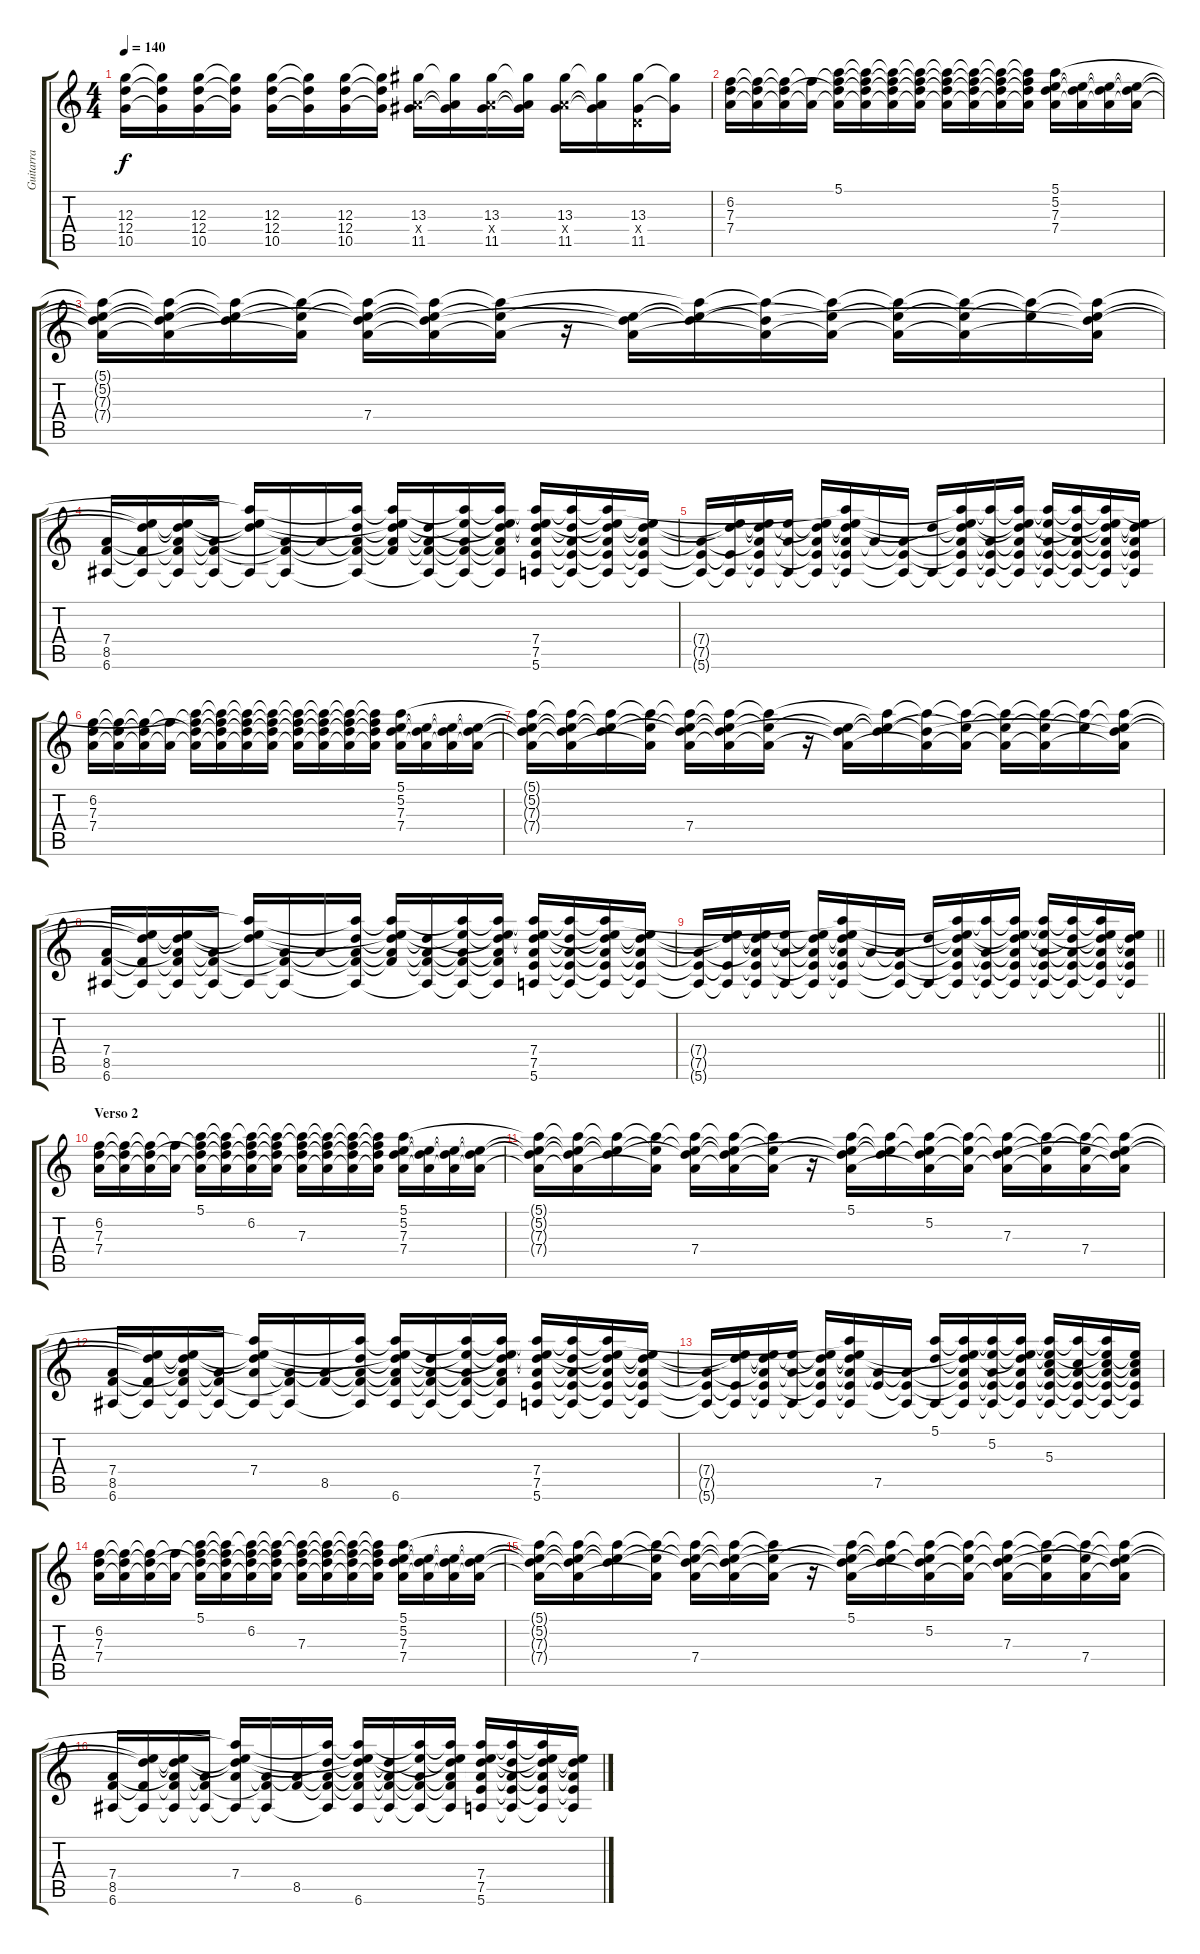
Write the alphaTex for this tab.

\track ("Guitarra" "Guitarra") {instrument distortionguitar}
\staff {score tabs}
\tuning (E4 B3 G3 D3 A2 E2) {hide}
\ts (4 4)
\tempo 140
\clef g2
\ks c
(12.3 12.4 10.5).16{dy f} (12.3{t} 12.4{t} 10.5{t}).16 (12.3 12.4 10.5).16 (12.3{t} 12.4{t} 10.5{t}).16 (12.3 12.4 10.5).16 (12.3{t} 12.4{t} 10.5{t}).16 (12.3 12.4 10.5).16 (12.3{t} 12.4{t} 10.5{t}).16 (13.3 7.4{x} 11.5).16 (13.3{t} 7.4{t} 11.5{t}).16 (13.3 7.4{x} 11.5).16 (13.3{t} 7.4{t} 11.5{t}).16 (13.3 7.4{x} 11.5).16 (13.3{t} 7.4{t} 11.5{t}).16 (13.3 0.4{x} 11.5).16 (13.3{t} 11.5{t}).16 |
(6.2 7.3 7.4).16 (6.2{t} 7.3{t} 7.4{t}).16 (6.2{t} 7.3{t} 7.4{t}).16 (6.2{t} 7.4{t}).16 (5.1 6.2{t} 7.3{t} 7.4{t}).16 (5.1{t} 6.2{t} 7.3{t} 7.4{t}).16 (5.1{t} 6.2{t} 7.3{t} 7.4{t}).16 (5.1{t} 6.2{t} 7.3{t} 7.4{t}).16 (5.1{t} 6.2{t} 7.3{t} 7.4{t}).16 (5.1{t} 6.2{t} 7.3{t} 7.4{t}).16 (5.1{t} 6.2{t} 7.3{t} 7.4{t}).16 (5.1{t} 6.2{t} 7.3{t} 7.4{t}).16 (5.1 5.2 7.3 7.4).16 (5.2{t} 7.3{t} 7.4{t}).16 (5.2{t} 7.3{t} 7.4{t}).16 (5.2{t} 7.3{t} 7.4{t}).16 |
(5.1{t} 5.2{t} 7.3{t} 7.4{t}).16 (5.1{t} 5.2{t} 7.3{t} 7.4{t}).16 (5.1{t} 5.2{t} 7.3{t}).16 (5.1{t} 5.2{t} 7.4{t}).16 (5.1{t} 5.2{t} 7.3{t} 7.4).16 (5.1{t} 5.2{t} 7.3{t} 7.4{t}).16 (5.1{t} 5.2{t} 7.4{t}).16 r.16 (5.2{t} 7.3{t} 7.4{t}).16 (5.1{t} 5.2{t} 7.3{t}).16 (5.1{t} 7.3{t} 7.4{t}).16 (5.1{t} 5.2{t} 7.4{t}).16 (5.1{t} 5.2{t} 7.4{t}).16 (5.1{t} 5.2{t} 7.4{t}).16 (5.1{t} 5.2{t}).16 (5.1{t} 5.2{t} 7.3{t} 7.4{t}).16 |
(7.4 8.5 6.6).16 (5.2{t} 7.3{t} 8.5{t} 6.6{t}).16 (5.2{t} 7.3{t} 7.4{t} 8.5{t} 6.6{t}).16 (7.4{t} 8.5{t} 6.6{t}).16 (5.1{t} 5.2{t} 7.3{t} 6.6{t}).16 (7.4{t} 8.5{t} 6.6{t}).16 7.4{t}.16 (5.1{t} 7.3{t} 7.4{t} 8.5{t} 6.6{t}).16 (5.1{t} 5.2{t} 7.3{t} 7.4{t} 8.5{t}).16 (7.3{t} 7.4{t} 8.5{t} 6.6{t}).16 (5.1{t} 5.2{t} 7.4{t} 8.5{t} 6.6{t}).16 (5.1{t} 5.2{t} 7.3{t} 7.4{t} 8.5{t} 6.6{t}).16 (5.1{t} 5.2{t} 7.3{t} 7.4 7.5 5.6).16 (5.1{t} 7.3{t} 7.4{t} 7.5{t} 5.6{t}).16 (5.1{t} 5.2{t} 7.3{t} 7.4{t} 7.5{t} 5.6{t}).16 (5.2{t} 7.3{t} 7.4{t} 7.5{t} 5.6{t}).16 |
(7.4{t} 7.5{t} 5.6{t}).16 (5.2{t} 7.3{t} 7.5{t} 5.6{t}).16 (5.2{t} 7.3{t} 7.4{t} 7.5{t} 5.6{t}).16 (5.2{t} 7.4{t} 5.6{t}).16 (5.2{t} 7.3{t} 7.4{t} 7.5{t} 5.6{t}).16 (5.1{t} 5.2{t} 7.3{t} 7.4{t} 7.5{t} 5.6{t}).16 7.4{t}.16 (7.4{t} 7.5{t} 5.6{t}).16 (7.3{t} 5.6{t}).16 (5.1{t} 5.2{t} 7.3{t} 7.4{t} 7.5{t} 5.6{t}).16 (5.1{t} 7.4{t} 7.5{t} 5.6{t}).16 (5.1{t} 5.2{t} 7.3{t} 7.4{t} 7.5{t} 5.6{t}).16 (5.1{t} 5.2{t} 7.4{t} 7.5{t} 5.6{t}).16 (5.1{t} 7.3{t} 7.4{t} 7.5{t} 5.6{t}).16 (5.1{t} 5.2{t} 7.3{t} 7.4{t} 7.5{t} 5.6{t}).16 (5.2{t} 7.3{t} 7.4{t} 7.5{t} 5.6{t}).16 |
(6.2 7.3 7.4).16 (6.2{t} 7.3{t} 7.4{t}).16 (6.2{t} 7.3{t} 7.4{t}).16 (6.2{t} 7.4{t}).16 (5.1{t} 6.2{t} 7.3{t} 7.4{t}).16 (5.1{t} 6.2{t} 7.3{t} 7.4{t}).16 (5.1{t} 6.2{t} 7.3{t} 7.4{t}).16 (5.1{t} 6.2{t} 7.3{t} 7.4{t}).16 (5.1{t} 6.2{t} 7.3{t} 7.4{t}).16 (5.1{t} 6.2{t} 7.3{t} 7.4{t}).16 (5.1{t} 6.2{t} 7.3{t} 7.4{t}).16 (5.1{t} 6.2{t} 7.3{t} 7.4{t}).16 (5.1 5.2 7.3 7.4).16 (5.2{t} 7.3{t} 7.4{t}).16 (5.2{t} 7.3{t} 7.4{t}).16 (5.2{t} 7.3{t} 7.4{t}).16 |
(5.1{t} 5.2{t} 7.3{t} 7.4{t}).16 (5.1{t} 5.2{t} 7.3{t} 7.4{t}).16 (5.1{t} 5.2{t} 7.3{t}).16 (5.1{t} 5.2{t} 7.4{t}).16 (5.1{t} 5.2{t} 7.3{t} 7.4).16 (5.1{t} 5.2{t} 7.3{t} 7.4{t}).16 (5.1{t} 5.2{t} 7.4{t}).16 r.16 (5.2{t} 7.3{t} 7.4{t}).16 (5.1{t} 5.2{t} 7.3{t}).16 (5.1{t} 7.3{t} 7.4{t}).16 (5.1{t} 5.2{t} 7.4{t}).16 (5.1{t} 5.2{t} 7.4{t}).16 (5.1{t} 5.2{t} 7.4{t}).16 (5.1{t} 5.2{t}).16 (5.1{t} 5.2{t} 7.3{t} 7.4{t}).16 |
(7.4 8.5 6.6).16 (5.2{t} 7.3{t} 8.5{t} 6.6{t}).16 (5.2{t} 7.3{t} 7.4{t} 8.5{t} 6.6{t}).16 (7.4{t} 8.5{t} 6.6{t}).16 (5.1{t} 5.2{t} 7.3{t} 6.6{t}).16 (7.4{t} 8.5{t} 6.6{t}).16 7.4{t}.16 (5.1{t} 7.3{t} 7.4{t} 8.5{t} 6.6{t}).16 (5.1{t} 5.2{t} 7.3{t} 7.4{t} 8.5{t}).16 (7.3{t} 7.4{t} 8.5{t} 6.6{t}).16 (5.1{t} 5.2{t} 7.4{t} 8.5{t} 6.6{t}).16 (5.1{t} 5.2{t} 7.3{t} 7.4{t} 8.5{t} 6.6{t}).16 (5.1{t} 5.2{t} 7.3{t} 7.4 7.5 5.6).16 (5.1{t} 7.3{t} 7.4{t} 7.5{t} 5.6{t}).16 (5.1{t} 5.2{t} 7.3{t} 7.4{t} 7.5{t} 5.6{t}).16 (5.2{t} 7.3{t} 7.4{t} 7.5{t} 5.6{t}).16 |
\barLineRight lightlight
(7.4{t} 7.5{t} 5.6{t}).16 (5.2{t} 7.3{t} 7.5{t} 5.6{t}).16 (5.2{t} 7.3{t} 7.4{t} 7.5{t} 5.6{t}).16 (5.2{t} 7.4{t} 5.6{t}).16 (5.2{t} 7.3{t} 7.4{t} 7.5{t} 5.6{t}).16 (5.1{t} 5.2{t} 7.3{t} 7.4{t} 7.5{t} 5.6{t}).16 7.4{t}.16 (7.4{t} 7.5{t} 5.6{t}).16 (7.3{t} 5.6{t}).16 (5.1{t} 5.2{t} 7.3{t} 7.4{t} 7.5{t} 5.6{t}).16 (5.1{t} 7.4{t} 7.5{t} 5.6{t}).16 (5.1{t} 5.2{t} 7.3{t} 7.4{t} 7.5{t} 5.6{t}).16 (5.1{t} 5.2{t} 7.4{t} 7.5{t} 5.6{t}).16 (5.1{t} 7.3{t} 7.4{t} 7.5{t} 5.6{t}).16 (5.1{t} 5.2{t} 7.3{t} 7.4{t} 7.5{t} 5.6{t}).16 (5.2{t} 7.3{t} 7.4{t} 7.5{t} 5.6{t}).16 |
\section ("" "Verso 2")
(6.2 7.3 7.4).16{instrument electricguitarjazz} (6.2{t} 7.3{t} 7.4{t}).16 (6.2{t} 7.3{t} 7.4{t}).16 (6.2{t} 7.4{t}).16 (5.1 6.2{t} 7.3{t} 7.4{t}).16 (5.1{t} 6.2{t} 7.3{t} 7.4{t}).16 (5.1{t} 6.2 7.3{t} 7.4{t}).16 (5.1{t} 6.2{t} 7.3{t} 7.4{t}).16 (5.1{t} 6.2{t} 7.3 7.4{t}).16 (5.1{t} 6.2{t} 7.3{t} 7.4{t}).16 (5.1{t} 6.2{t} 7.3{t} 7.4{t}).16 (5.1{t} 6.2{t} 7.3{t} 7.4{t}).16 (5.1 5.2 7.3 7.4).16 (5.2{t} 7.3{t} 7.4{t}).16 (5.2{t} 7.3{t} 7.4{t}).16 (5.2{t} 7.3{t} 7.4{t}).16 |
(5.1{t} 5.2{t} 7.3{t} 7.4{t}).16 (5.1{t} 5.2{t} 7.3{t} 7.4{t}).16 (5.1{t} 5.2{t} 7.3{t}).16 (5.1{t} 5.2{t} 7.4{t}).16 (5.1{t} 5.2{t} 7.3{t} 7.4).16 (5.1{t} 5.2{t} 7.3{t} 7.4{t}).16 (5.1{t} 5.2{t} 7.4{t}).16 r.16 (5.1 5.2{t} 7.3{t} 7.4{t}).16 (5.1{t} 5.2{t} 7.3{t}).16 (5.1{t} 5.2 7.3{t} 7.4{t}).16 (5.1{t} 5.2{t} 7.4{t}).16 (5.1{t} 5.2{t} 7.3 7.4{t}).16 (5.1{t} 5.2{t} 7.4{t}).16 (5.1{t} 5.2{t} 7.4).16 (5.1{t} 5.2{t} 7.3{t} 7.4{t}).16 |
(7.4 8.5 6.6).16 (5.2{t} 7.3{t} 8.5{t} 6.6{t}).16 (5.2{t} 7.3{t} 7.4{t} 8.5{t} 6.6{t}).16 (7.4{t} 8.5{t} 6.6{t}).16 (5.1{t} 5.2{t} 7.3{t} 7.4 6.6{t}).16 (7.4{t} 8.5{t} 6.6{t}).16 (7.4{t} 8.5).16 (5.1{t} 7.3{t} 7.4{t} 8.5{t} 6.6{t}).16 (5.1{t} 5.2{t} 7.3{t} 7.4{t} 8.5{t} 6.6).16 (7.3{t} 7.4{t} 8.5{t} 6.6{t}).16 (5.1{t} 5.2{t} 7.4{t} 8.5{t} 6.6{t}).16 (5.1{t} 5.2{t} 7.3{t} 7.4{t} 8.5{t} 6.6{t}).16 (5.1{t} 5.2{t} 7.3{t} 7.4 7.5 5.6).16 (5.1{t} 7.3{t} 7.4{t} 7.5{t} 5.6{t}).16 (5.1{t} 5.2{t} 7.3{t} 7.4{t} 7.5{t} 5.6{t}).16 (5.2{t} 7.3{t} 7.4{t} 7.5{t} 5.6{t}).16 |
(7.4{t} 7.5{t} 5.6{t}).16 (5.2{t} 7.3{t} 7.5{t} 5.6{t}).16 (5.2{t} 7.3{t} 7.4{t} 7.5{t} 5.6{t}).16 (5.2{t} 7.4{t} 5.6{t}).16 (5.2{t} 7.3{t} 7.4{t} 7.5{t} 5.6{t}).16 (5.1{t} 5.2{t} 7.3{t} 7.4{t} 7.5{t} 5.6{t}).16 (7.4{t} 7.5).16 (7.4{t} 7.5{t} 5.6{t}).16 (5.1 7.3{t} 5.6{t}).16 (5.1{t} 5.2{t} 7.3{t} 7.4{t} 7.5{t} 5.6{t}).16 (5.1{t} 5.2 7.4{t} 7.5{t} 5.6{t}).16 (5.1{t} 5.2{t} 7.3{t} 7.4{t} 7.5{t} 5.6{t}).16 (5.1{t} 5.2{t} 5.3 7.4{t} 7.5{t} 5.6{t}).16 (5.1{t} 5.3{t} 7.4{t} 7.5{t} 5.6{t}).16 (5.1{t} 5.2{t} 5.3{t} 7.4{t} 7.5{t} 5.6{t}).16 (5.2{t} 5.3{t} 7.4{t} 7.5{t} 5.6{t}).16 |
(6.2 7.3 7.4).16 (6.2{t} 7.3{t} 7.4{t}).16 (6.2{t} 7.3{t} 7.4{t}).16 (6.2{t} 7.4{t}).16 (5.1 6.2{t} 7.3{t} 7.4{t}).16 (5.1{t} 6.2{t} 7.3{t} 7.4{t}).16 (5.1{t} 6.2 7.3{t} 7.4{t}).16 (5.1{t} 6.2{t} 7.3{t} 7.4{t}).16 (5.1{t} 6.2{t} 7.3 7.4{t}).16 (5.1{t} 6.2{t} 7.3{t} 7.4{t}).16 (5.1{t} 6.2{t} 7.3{t} 7.4{t}).16 (5.1{t} 6.2{t} 7.3{t} 7.4{t}).16 (5.1 5.2 7.3 7.4).16 (5.2{t} 7.3{t} 7.4{t}).16 (5.2{t} 7.3{t} 7.4{t}).16 (5.2{t} 7.3{t} 7.4{t}).16 |
(5.1{t} 5.2{t} 7.3{t} 7.4{t}).16 (5.1{t} 5.2{t} 7.3{t} 7.4{t}).16 (5.1{t} 5.2{t} 7.3{t}).16 (5.1{t} 5.2{t} 7.4{t}).16 (5.1{t} 5.2{t} 7.3{t} 7.4).16 (5.1{t} 5.2{t} 7.3{t} 7.4{t}).16 (5.1{t} 5.2{t} 7.4{t}).16 r.16 (5.1 5.2{t} 7.3{t} 7.4{t}).16 (5.1{t} 5.2{t} 7.3{t}).16 (5.1{t} 5.2 7.3{t} 7.4{t}).16 (5.1{t} 5.2{t} 7.4{t}).16 (5.1{t} 5.2{t} 7.3 7.4{t}).16 (5.1{t} 5.2{t} 7.4{t}).16 (5.1{t} 5.2{t} 7.4).16 (5.1{t} 5.2{t} 7.3{t} 7.4{t}).16 |
(7.4 8.5 6.6).16 (5.2{t} 7.3{t} 8.5{t} 6.6{t}).16 (5.2{t} 7.3{t} 7.4{t} 8.5{t} 6.6{t}).16 (7.4{t} 8.5{t} 6.6{t}).16 (5.1{t} 5.2{t} 7.3{t} 7.4 6.6{t}).16 (7.4{t} 8.5{t} 6.6{t}).16 (7.4{t} 8.5).16 (5.1{t} 7.3{t} 7.4{t} 8.5{t} 6.6{t}).16 (5.1{t} 5.2{t} 7.3{t} 7.4{t} 8.5{t} 6.6).16 (7.3{t} 7.4{t} 8.5{t} 6.6{t}).16 (5.1{t} 5.2{t} 7.4{t} 8.5{t} 6.6{t}).16 (5.1{t} 5.2{t} 7.3{t} 7.4{t} 8.5{t} 6.6{t}).16 (5.1{t} 5.2{t} 7.3{t} 7.4 7.5 5.6).16 (5.1{t} 7.3{t} 7.4{t} 7.5{t} 5.6{t}).16 (5.1{t} 5.2{t} 7.3{t} 7.4{t} 7.5{t} 5.6{t}).16 (5.2{t} 7.3{t} 7.4{t} 7.5{t} 5.6{t}).16
